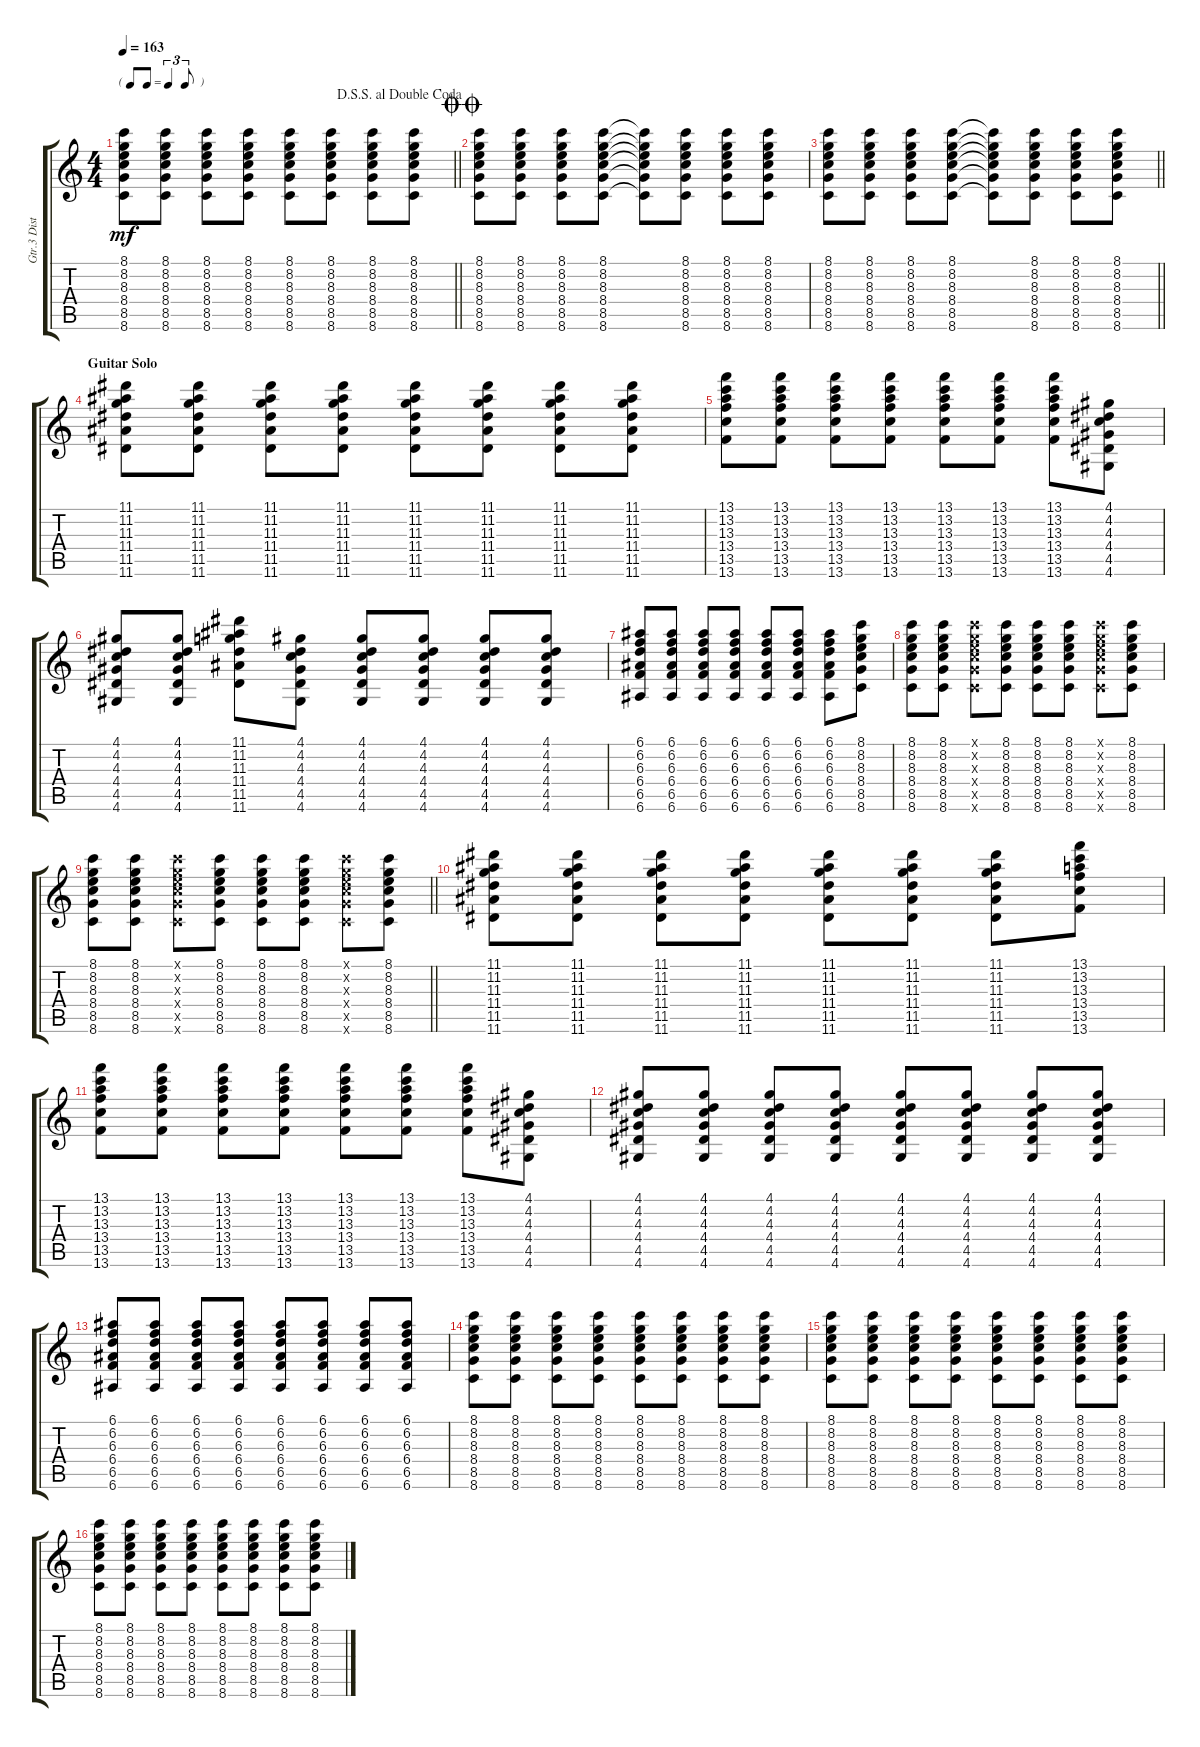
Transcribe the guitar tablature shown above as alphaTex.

\track ("Gtr.3 Dist Open E Tuning" "Gtr.3 Dist") {instrument distortionguitar}
\staff {score tabs}
\tuning (E4 B3 Ab3 E3 B2 E2) {hide}
\ts (4 4)
\tf triplet8th
\jump dalsegnosegnoaldoublecoda
\tempo 163
\clef g2
\barLineRight lightlight
\ks c
(8.1 8.2 8.3 8.4 8.5 8.6).8{dy mf} (8.1 8.2 8.3 8.4 8.5 8.6).8 (8.1 8.2 8.3 8.4 8.5 8.6).8 (8.1 8.2 8.3 8.4 8.5 8.6).8 (8.1 8.2 8.3 8.4 8.5 8.6).8 (8.1 8.2 8.3 8.4 8.5 8.6).8 (8.1 8.2 8.3 8.4 8.5 8.6).8 (8.1 8.2 8.3 8.4 8.5 8.6).8 |
\jump doublecoda
(8.1 8.2 8.3 8.4 8.5 8.6).8 (8.1 8.2 8.3 8.4 8.5 8.6).8 (8.1 8.2 8.3 8.4 8.5 8.6).8 (8.1 8.2 8.3 8.4 8.5 8.6).8 (8.1{t} 8.2{t} 8.3{t} 8.4{t} 8.5{t} 8.6{t}).8 (8.1 8.2 8.3 8.4 8.5 8.6).8 (8.1 8.2 8.3 8.4 8.5 8.6).8 (8.1 8.2 8.3 8.4 8.5 8.6).8 |
\barLineRight lightlight
(8.1 8.2 8.3 8.4 8.5 8.6).8 (8.1 8.2 8.3 8.4 8.5 8.6).8 (8.1 8.2 8.3 8.4 8.5 8.6).8 (8.1 8.2 8.3 8.4 8.5 8.6).8 (8.1{t} 8.2{t} 8.3{t} 8.4{t} 8.5{t} 8.6{t}).8 (8.1 8.2 8.3 8.4 8.5 8.6).8 (8.1 8.2 8.3 8.4 8.5 8.6).8 (8.1 8.2 8.3 8.4 8.5 8.6).8 |
\section ("" "Guitar Solo")
(11.1 11.2 11.3 11.4 11.5 11.6).8 (11.1 11.2 11.3 11.4 11.5 11.6).8 (11.1 11.2 11.3 11.4 11.5 11.6).8 (11.1 11.2 11.3 11.4 11.5 11.6).8 (11.1 11.2 11.3 11.4 11.5 11.6).8 (11.1 11.2 11.3 11.4 11.5 11.6).8 (11.1 11.2 11.3 11.4 11.5 11.6).8 (11.1 11.2 11.3 11.4 11.5 11.6).8 |
(13.1 13.2 13.3 13.4 13.5 13.6).8 (13.1 13.2 13.3 13.4 13.5 13.6).8 (13.1 13.2 13.3 13.4 13.5 13.6).8 (13.1 13.2 13.3 13.4 13.5 13.6).8 (13.1 13.2 13.3 13.4 13.5 13.6).8 (13.1 13.2 13.3 13.4 13.5 13.6).8 (13.1 13.2 13.3 13.4 13.5 13.6).8 (4.1 4.2 4.3 4.4 4.5 4.6).8 |
(4.1 4.2 4.3 4.4 4.5 4.6).8 (4.1 4.2 4.3 4.4 4.5 4.6).8 (11.1 11.2 11.3 11.4 11.5 11.6).8 (4.1 4.2 4.3 4.4 4.5 4.6).8 (4.1 4.2 4.3 4.4 4.5 4.6).8 (4.1 4.2 4.3 4.4 4.5 4.6).8 (4.1 4.2 4.3 4.4 4.5 4.6).8 (4.1 4.2 4.3 4.4 4.5 4.6).8 |
(6.1 6.2 6.3 6.4 6.5 6.6).8 (6.1 6.2 6.3 6.4 6.5 6.6).8 (6.1 6.2 6.3 6.4 6.5 6.6).8 (6.1 6.2 6.3 6.4 6.5 6.6).8 (6.1 6.2 6.3 6.4 6.5 6.6).8 (6.1 6.2 6.3 6.4 6.5 6.6).8 (6.1 6.2 6.3 6.4 6.5 6.6).8 (8.1 8.2 8.3 8.4 8.5 8.6).8 |
(8.1 8.2 8.3 8.4 8.5 8.6).8 (8.1 8.2 8.3 8.4 8.5 8.6).8 (8.1{x} 8.2{x} 8.3{x} 8.4{x} 8.5{x} 8.6{x}).8 (8.1 8.2 8.3 8.4 8.5 8.6).8 (8.1 8.2 8.3 8.4 8.5 8.6).8 (8.1 8.2 8.3 8.4 8.5 8.6).8 (8.1{x} 8.2{x} 8.3{x} 8.4{x} 8.5{x} 8.6{x}).8 (8.1 8.2 8.3 8.4 8.5 8.6).8 |
\barLineRight lightlight
(8.1 8.2 8.3 8.4 8.5 8.6).8 (8.1 8.2 8.3 8.4 8.5 8.6).8 (8.1{x} 8.2{x} 8.3{x} 8.4{x} 8.5{x} 8.6{x}).8 (8.1 8.2 8.3 8.4 8.5 8.6).8 (8.1 8.2 8.3 8.4 8.5 8.6).8 (8.1 8.2 8.3 8.4 8.5 8.6).8 (8.1{x} 8.2{x} 8.3{x} 8.4{x} 8.5{x} 8.6{x}).8 (8.1 8.2 8.3 8.4 8.5 8.6).8 |
(11.1 11.2 11.3 11.4 11.5 11.6).8 (11.1 11.2 11.3 11.4 11.5 11.6).8 (11.1 11.2 11.3 11.4 11.5 11.6).8 (11.1 11.2 11.3 11.4 11.5 11.6).8 (11.1 11.2 11.3 11.4 11.5 11.6).8 (11.1 11.2 11.3 11.4 11.5 11.6).8 (11.1 11.2 11.3 11.4 11.5 11.6).8 (13.1 13.2 13.3 13.4 13.5 13.6).8 |
(13.1 13.2 13.3 13.4 13.5 13.6).8 (13.1 13.2 13.3 13.4 13.5 13.6).8 (13.1 13.2 13.3 13.4 13.5 13.6).8 (13.1 13.2 13.3 13.4 13.5 13.6).8 (13.1 13.2 13.3 13.4 13.5 13.6).8 (13.1 13.2 13.3 13.4 13.5 13.6).8 (13.1 13.2 13.3 13.4 13.5 13.6).8 (4.1 4.2 4.3 4.4 4.5 4.6).8 |
(4.1 4.2 4.3 4.4 4.5 4.6).8 (4.1 4.2 4.3 4.4 4.5 4.6).8 (4.1 4.2 4.3 4.4 4.5 4.6).8 (4.1 4.2 4.3 4.4 4.5 4.6).8 (4.1 4.2 4.3 4.4 4.5 4.6).8 (4.1 4.2 4.3 4.4 4.5 4.6).8 (4.1 4.2 4.3 4.4 4.5 4.6).8 (4.1 4.2 4.3 4.4 4.5 4.6).8 |
(6.1 6.2 6.3 6.4 6.5 6.6).8 (6.1 6.2 6.3 6.4 6.5 6.6).8 (6.1 6.2 6.3 6.4 6.5 6.6).8 (6.1 6.2 6.3 6.4 6.5 6.6).8 (6.1 6.2 6.3 6.4 6.5 6.6).8 (6.1 6.2 6.3 6.4 6.5 6.6).8 (6.1 6.2 6.3 6.4 6.5 6.6).8 (6.1 6.2 6.3 6.4 6.5 6.6).8 |
(8.1 8.2 8.3 8.4 8.5 8.6).8 (8.1 8.2 8.3 8.4 8.5 8.6).8 (8.1 8.2 8.3 8.4 8.5 8.6).8 (8.1 8.2 8.3 8.4 8.5 8.6).8 (8.1 8.2 8.3 8.4 8.5 8.6).8 (8.1 8.2 8.3 8.4 8.5 8.6).8 (8.1 8.2 8.3 8.4 8.5 8.6).8 (8.1 8.2 8.3 8.4 8.5 8.6).8 |
(8.1 8.2 8.3 8.4 8.5 8.6).8 (8.1 8.2 8.3 8.4 8.5 8.6).8 (8.1 8.2 8.3 8.4 8.5 8.6).8 (8.1 8.2 8.3 8.4 8.5 8.6).8 (8.1 8.2 8.3 8.4 8.5 8.6).8 (8.1 8.2 8.3 8.4 8.5 8.6).8 (8.1 8.2 8.3 8.4 8.5 8.6).8 (8.1 8.2 8.3 8.4 8.5 8.6).8 |
(8.1 8.2 8.3 8.4 8.5 8.6).8 (8.1 8.2 8.3 8.4 8.5 8.6).8 (8.1 8.2 8.3 8.4 8.5 8.6).8 (8.1 8.2 8.3 8.4 8.5 8.6).8 (8.1 8.2 8.3 8.4 8.5 8.6).8 (8.1 8.2 8.3 8.4 8.5 8.6).8 (8.1 8.2 8.3 8.4 8.5 8.6).8 (8.1 8.2 8.3 8.4 8.5 8.6).8
